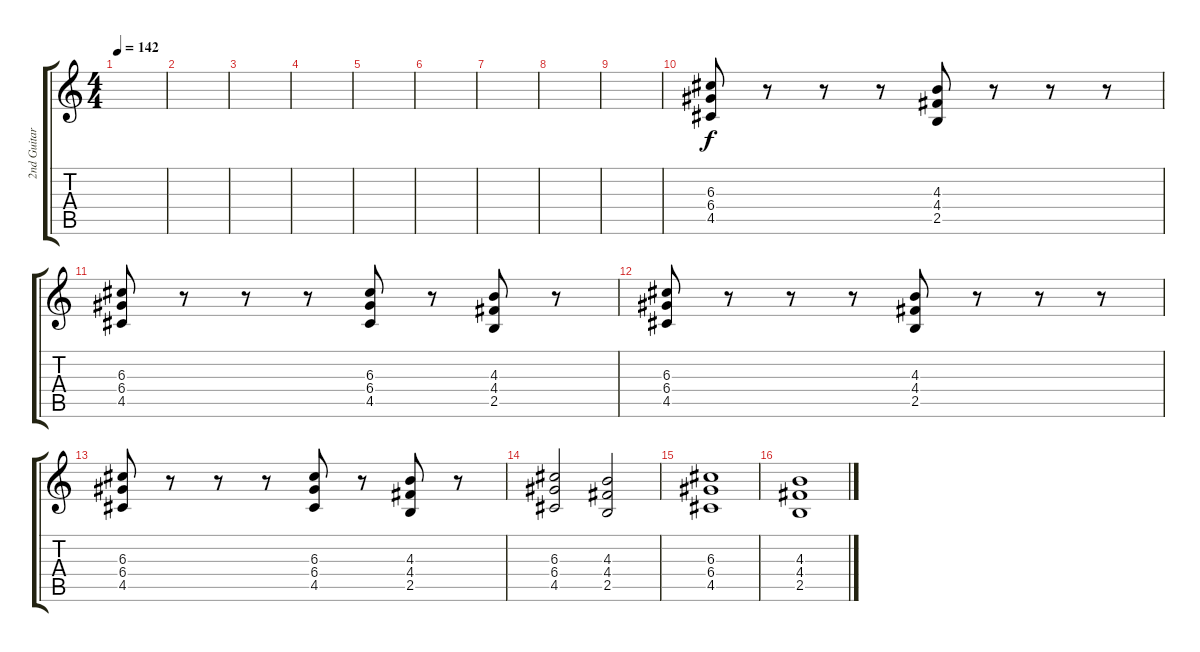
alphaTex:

\track ("2nd Guitar" "2nd Guitar") {instrument distortionguitar}
\staff {score tabs}
\tuning (E4 B3 G3 D3 A2 E2) {hide}
\ts (4 4)
\tempo 142
\clef g2
\ks c
|
|
|
|
|
|
|
|
|
(6.3 6.4 4.5).8 r.8 r.8 r.8 (4.3 4.4 2.5).8 r.8 r.8 r.8 |
(6.3 6.4 4.5).8 r.8 r.8 r.8 (6.3 6.4 4.5).8 r.8 (4.3 4.4 2.5).8 r.8 |
(6.3 6.4 4.5).8 r.8 r.8 r.8 (4.3 4.4 2.5).8 r.8 r.8 r.8 |
(6.3 6.4 4.5).8 r.8 r.8 r.8 (6.3 6.4 4.5).8 r.8 (4.3 4.4 2.5).8 r.8 |
(6.3 6.4 4.5).2 (4.3 4.4 2.5).2 |
(6.3 6.4 4.5).1 |
(4.3 4.4 2.5).1
